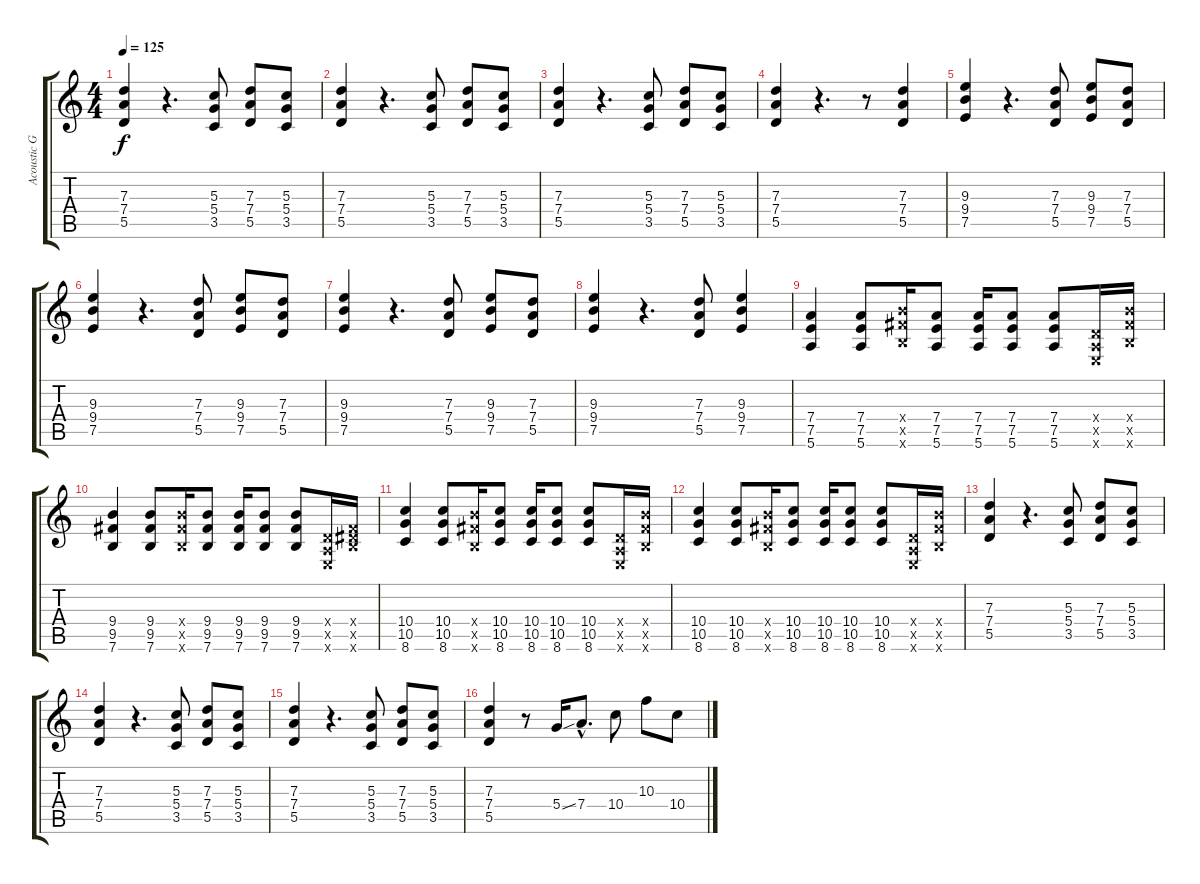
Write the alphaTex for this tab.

\track ("Acoustic Guitar" "Acoustic G") {instrument acousticguitarsteel}
\staff {score tabs}
\tuning (E4 B3 G3 D3 A2 E2) {hide}
\ts (4 4)
\tempo 125
\clef g2
\ks c
(7.3 7.4 5.5).4{dy f} r.4{d} (5.3 5.4 3.5).8 (7.3 7.4 5.5).8 (5.3 5.4 3.5).8 |
(7.3 7.4 5.5).4 r.4{d} (5.3 5.4 3.5).8 (7.3 7.4 5.5).8 (5.3 5.4 3.5).8 |
(7.3 7.4 5.5).4 r.4{d} (5.3 5.4 3.5).8 (7.3 7.4 5.5).8 (5.3 5.4 3.5).8 |
(7.3 7.4 5.5).4 r.4{d} r.8 (7.3 7.4 5.5).4 |
(9.3 9.4 7.5).4 r.4{d} (7.3 7.4 5.5).8 (9.3 9.4 7.5).8 (7.3 7.4 5.5).8 |
(9.3 9.4 7.5).4 r.4{d} (7.3 7.4 5.5).8 (9.3 9.4 7.5).8 (7.3 7.4 5.5).8 |
(9.3 9.4 7.5).4 r.4{d} (7.3 7.4 5.5).8 (9.3 9.4 7.5).8 (7.3 7.4 5.5).8 |
(9.3 9.4 7.5).4 r.4{d} (7.3 7.4 5.5).8 (9.3 9.4 7.5).4 |
(7.4 7.5 5.6).4 (7.4 7.5 5.6).8 (9.4{x} 9.5{x} 7.6{x}).16 (7.4 7.5 5.6).8 (7.4 7.5 5.6).16 (7.4 7.5 5.6).8 (7.4 7.5 5.6).8 (0.4{x} 0.5{x} 0.6{x}).16 (9.4{x} 9.5{x} 7.6{x}).16 |
(9.4 9.5 7.6).4 (9.4 9.5 7.6).8 (9.4{x} 9.5{x} 7.6{x}).16 (9.4 9.5 7.6).8 (9.4 9.5 7.6).16 (9.4 9.5 7.6).8 (9.4 9.5 7.6).8 (0.4{x} 0.5{x} 0.6{x}).16 (1.4{x} 9.5{x} 7.6{x}).16 |
(10.4 10.5 8.6).4 (10.4 10.5 8.6).8 (9.4{x} 9.5{x} 7.6{x}).16 (10.4 10.5 8.6).8 (10.4 10.5 8.6).16 (10.4 10.5 8.6).8 (10.4 10.5 8.6).8 (0.4{x} 0.5{x} 0.6{x}).16 (9.4{x} 9.5{x} 7.6{x}).16 |
(10.4 10.5 8.6).4 (10.4 10.5 8.6).8 (9.4{x} 9.5{x} 7.6{x}).16 (10.4 10.5 8.6).8 (10.4 10.5 8.6).16 (10.4 10.5 8.6).8 (10.4 10.5 8.6).8 (0.4{x} 0.5{x} 0.6{x}).16 (9.4{x} 9.5{x} 7.6{x}).16 |
(7.3 7.4 5.5).4 r.4{d} (5.3 5.4 3.5).8 (7.3 7.4 5.5).8 (5.3 5.4 3.5).8 |
(7.3 7.4 5.5).4 r.4{d} (5.3 5.4 3.5).8 (7.3 7.4 5.5).8 (5.3 5.4 3.5).8 |
(7.3 7.4 5.5).4 r.4{d} (5.3 5.4 3.5).8 (7.3 7.4 5.5).8 (5.3 5.4 3.5).8 |
(7.3 7.4 5.5).4 r.8 5.4{ss}.16 7.4{hac}.8{d} 10.4.8 10.3.8 10.4.8
